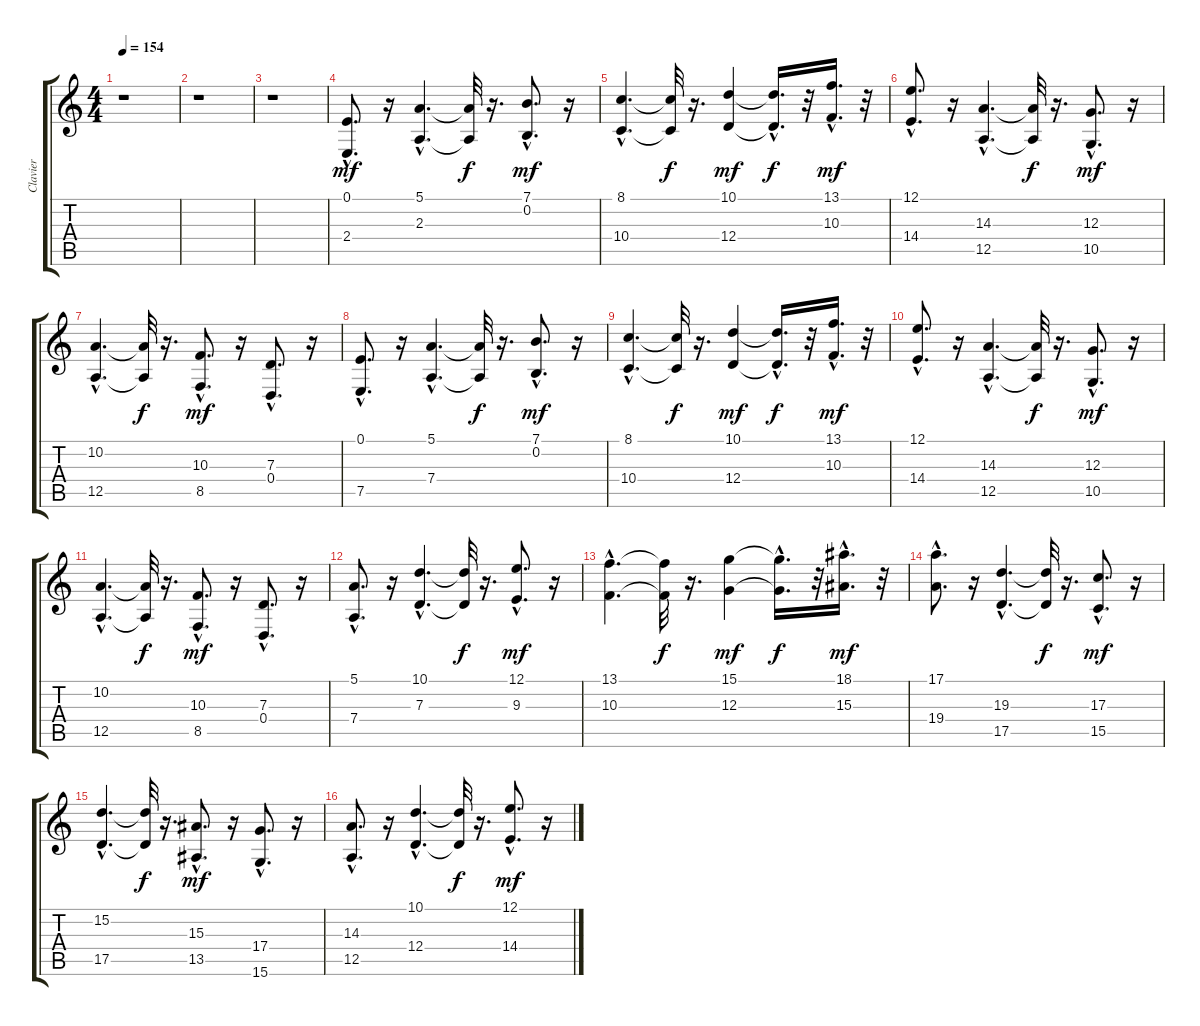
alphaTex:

\track ("Clavier" "Clavier") {instrument frenchhorn}
\staff {score tabs}
\tuning (E4 B3 G3 D3 A2 E2) {hide}
\ts (4 4)
\tempo 154
\clef g2
\ks c
r.1{dy mf} |
r.1 |
r.1 |
(0.1{hac} 2.4{hac}).8{d} r.16 (5.1{hac} 2.3{hac}).4{d} (5.1{t} 2.3{t}).32{dy f} r.16{d} (7.1{hac} 0.2{hac}).8{d dy mf} r.16 |
(8.1{hac} 10.4{hac}).4{d} (8.1{t} 10.4{t}).32{dy f} r.16{d} (10.1 12.4).4{dy mf} (10.1{hac t} 12.4{hac t}).16{d dy f} r.32 (13.1{hac} 10.3{hac}).16{d dy mf} r.32 |
(12.1{hac} 14.4{hac}).8{d} r.16 (14.3{hac} 12.5{hac}).4{d} (14.3{t} 12.5{t}).32{dy f} r.16{d} (12.3{hac} 10.5{hac}).8{d dy mf} r.16 |
(10.2{hac} 12.5{hac}).4{d} (10.2{t} 12.5{t}).32{dy f} r.16{d} (10.3{hac} 8.5{hac}).8{d dy mf} r.16 (7.3{hac} 0.4{hac}).8{d} r.16 |
(0.1{hac} 7.5{hac}).8{d} r.16 (5.1{hac} 7.4{hac}).4{d} (5.1{t} 7.4{t}).32{dy f} r.16{d} (7.1{hac} 0.2{hac}).8{d dy mf} r.16 |
(8.1{hac} 10.4{hac}).4{d} (8.1{t} 10.4{t}).32{dy f} r.16{d} (10.1 12.4).4{dy mf} (10.1{hac t} 12.4{hac t}).16{d dy f} r.32 (13.1{hac} 10.3{hac}).16{d dy mf} r.32 |
(12.1{hac} 14.4{hac}).8{d} r.16 (14.3{hac} 12.5{hac}).4{d} (14.3{t} 12.5{t}).32{dy f} r.16{d} (12.3{hac} 10.5{hac}).8{d dy mf} r.16 |
(10.2{hac} 12.5{hac}).4{d} (10.2{t} 12.5{t}).32{dy f} r.16{d} (10.3{hac} 8.5{hac}).8{d dy mf} r.16 (7.3{hac} 0.4{hac}).8{d} r.16 |
(5.1{hac} 7.4{hac}).8{d} r.16 (10.1{hac} 7.3{hac}).4{d} (10.1{t} 7.3{t}).32{dy f} r.16{d} (12.1{hac} 9.3{hac}).8{d dy mf} r.16 |
(13.1{hac} 10.3{hac}).4{d} (13.1{t} 10.3{t}).32{dy f} r.16{d} (15.1 12.3).4{dy mf} (15.1{hac t} 12.3{hac t}).16{d dy f} r.32 (18.1{hac} 15.3{hac}).16{d dy mf} r.32 |
(17.1{hac} 19.4{hac}).8{d} r.16 (19.3{hac} 17.5{hac}).4{d} (19.3{t} 17.5{t}).32{dy f} r.16{d} (17.3{hac} 15.5{hac}).8{d dy mf} r.16 |
(15.2{hac} 17.5{hac}).4{d} (15.2{t} 17.5{t}).32{dy f} r.16{d} (15.3{hac} 13.5{hac}).8{d dy mf} r.16 (17.4{hac} 15.6{hac}).8{d} r.16 |
(14.3{hac} 12.5{hac}).8{d} r.16 (10.1{hac} 12.4{hac}).4{d} (10.1{t} 12.4{t}).32{dy f} r.16{d} (12.1{hac} 14.4{hac}).8{d dy mf} r.16
